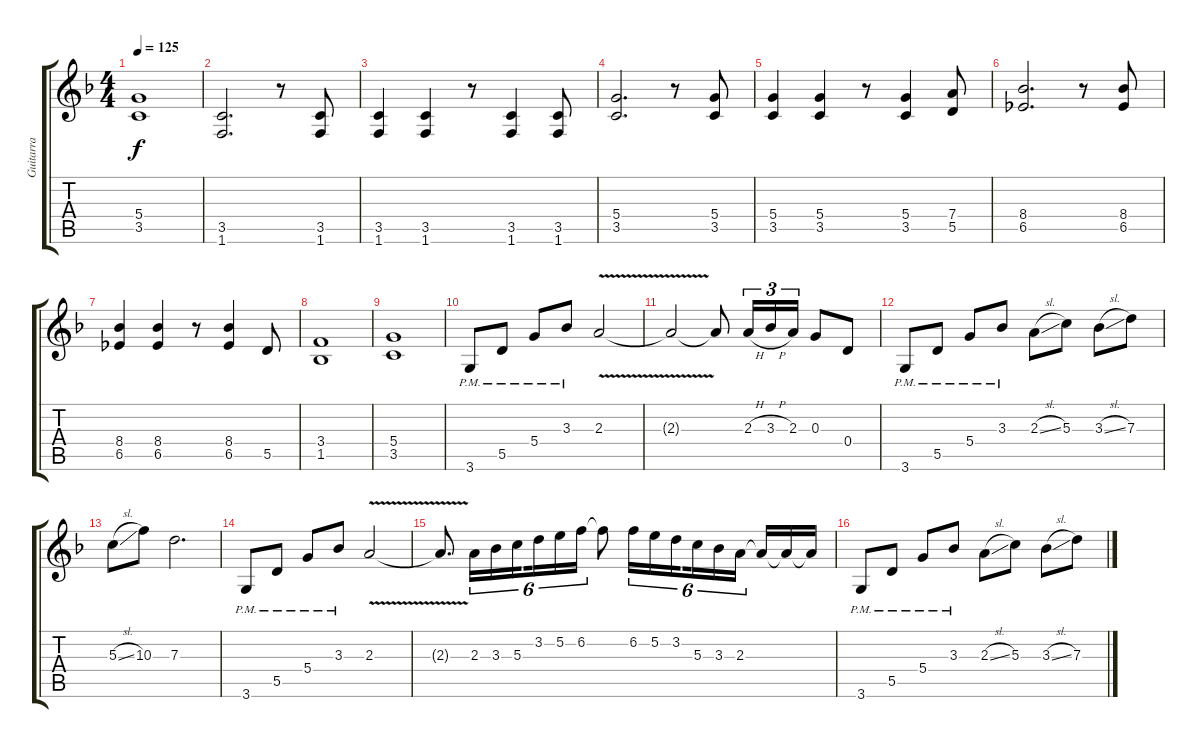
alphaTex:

\track ("Guitarra" "Guitarra") {instrument distortionguitar}
\staff {score tabs}
\tuning (E4 B3 G3 D3 A2 E2) {hide}
\ts (4 4)
\tempo 125
\clef g2
\ks f
(5.4 3.5).1{dy f} |
(3.5 1.6).2{d} r.8 (3.5 1.6).8 |
(3.5 1.6).4 (3.5 1.6).4 r.8 (3.5 1.6).4 (3.5 1.6).8 |
(5.4 3.5).2{d} r.8 (5.4 3.5).8 |
(5.4 3.5).4 (5.4 3.5).4 r.8 (5.4 3.5).4 (7.4 5.5).8 |
(8.4 6.5).2{d} r.8 (8.4 6.5).8 |
(8.4 6.5).4 (8.4 6.5).4 r.8 (8.4 6.5).4 5.5.8 |
(3.4 1.5).1 |
(5.4 3.5).1 |
3.6{pm}.8{volume 10} 5.5{pm}.8 5.4{pm}.8 3.3{pm}.8 2.3{v}.2 |
2.3{t}.2 2.3{t}.8 2.3{h}.16{tu (3 2)} 3.3{h}.16{tu (3 2)} 2.3.16{tu (3 2)} 0.3.8 0.4.8 |
3.6{pm}.8 5.5{pm}.8 5.4{pm}.8 3.3{pm}.8 2.3{sl}.8 5.3.8 3.3{sl}.8 7.3.8 |
5.3{sl}.8 10.3.8 7.3.2{d} |
3.6{pm}.8 5.5{pm}.8 5.4{pm}.8 3.3{pm}.8 2.3{v}.2 |
2.3{t}.8{d} 2.3.16{tu (6 4)} 3.3.16{tu (6 4)} 5.3.16{tu (6 4) beam splitsecondary} 3.2.16{tu (6 4)} 5.2.16{tu (6 4)} 6.2.16{tu (6 4)} 6.2{t}.8 6.2.16{tu (6 4)} 5.2.16{tu (6 4)} 3.2.16{tu (6 4) beam splitsecondary} 5.3.16{tu (6 4)} 3.3.16{tu (6 4)} 2.3.16{tu (6 4) beam splitsecondary} 2.3{t}.16 2.3{t}.16 2.3{t}.16 |
3.6{pm}.8 5.5{pm}.8 5.4{pm}.8 3.3{pm}.8 2.3{sl}.8 5.3.8 3.3{sl}.8 7.3.8
